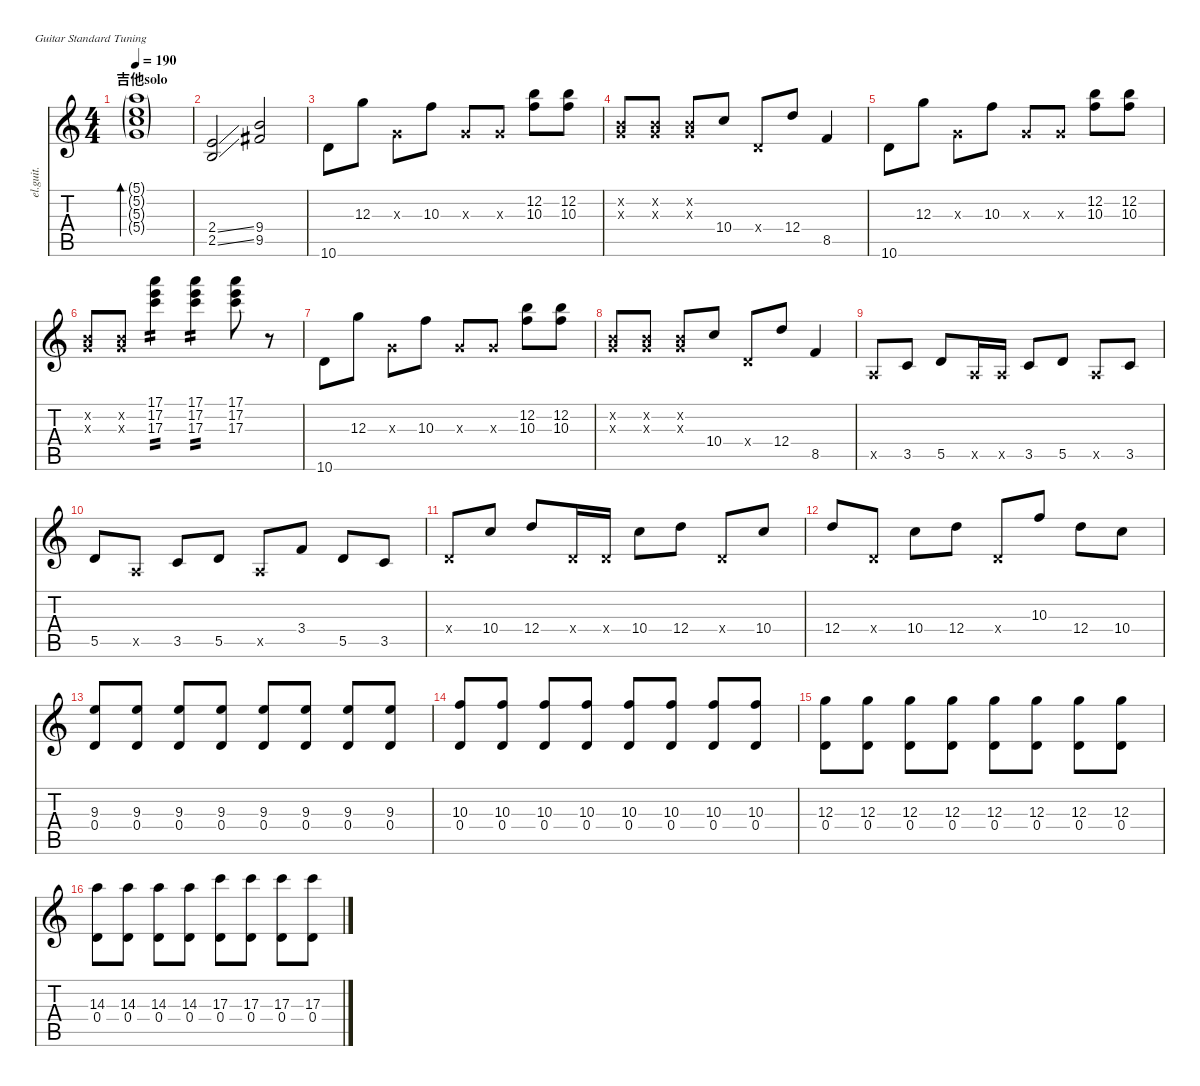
\defaultSystemsLayout 4
\hideDynamics
\bracketExtendMode nobrackets
\track ("後藤ひとり" "el.guit.") {solo instrument electricguitarclean}
\staff {score tabs}
\tuning (E4 B3 G3 D3 A2 E2)
\ts (4 4)
\section ("" "吉他solo")
\tempo 190
\clef g2
\ks c
(5.1{g} 5.2{g} 5.3{g} 5.4{g}).1{bd 120 dy mf instrument electricguitarclean beam Down} |
(2.4{ss} 2.5{ss}).2{beam Up} (9.4 9.5{acc #}).2{beam Up} |
10.6.8{beam Down} 12.3.8{beam Down} 0.3{x}.8{beam Down} 10.3.8{beam Down} 0.3{x}.8{beam Up} 0.3{x}.8{beam Up} (12.2 10.3).8{beam Down} (12.2 10.3).8{beam Down} |
(0.3{x} 0.2{x}).8{beam Up} (0.2{x} 0.3{x}).8{beam Up} (0.3{x} 0.2{x}).8{beam Up} 10.4.8{beam Up} 0.4{x}.8{beam Up} 12.4.8{beam Up} 8.5.4{beam Up} |
10.6.8{beam Down} 12.3.8{beam Down} 0.3{x}.8{beam Down} 10.3.8{beam Down} 0.3{x}.8{beam Up} 0.3{x}.8{beam Up} (12.2 10.3).8{beam Down} (12.2 10.3).8{beam Down} |
(0.2{x} 0.3{x}).8{beam Up} (0.2{x} 0.3{x}).8{beam Up} (17.3 17.2 17.1).4{tp 2 beam Down} (17.3 17.2 17.1).4{tp 2 beam Down} (17.3 17.2 17.1).8{beam Down} r.8{beam Down} |
10.6.8{beam Down} 12.3.8{beam Down} 0.3{x}.8{beam Down} 10.3.8{beam Down} 0.3{x}.8{beam Up} 0.3{x}.8{beam Up} (12.2 10.3).8{beam Down} (12.2 10.3).8{beam Down} |
(0.3{x} 0.2{x}).8{beam Up} (0.2{x} 0.3{x}).8{beam Up} (0.3{x} 0.2{x}).8{beam Up} 10.4.8{beam Up} 0.4{x}.8{beam Up} 12.4.8{beam Up} 8.5.4{beam Up} |
0.5{x}.8{beam Up} 3.5.8{beam Up} 5.5.8{beam Up} 0.5{x}.16{beam Up} 0.5{x}.16{beam Up} 3.5.8{beam Up} 5.5.8{beam Up} 0.5{x}.8{beam Up} 3.5.8{beam Up} |
5.5.8{beam Up} 0.5{x}.8{beam Up} 3.5.8{beam Up} 5.5.8{beam Up} 0.5{x}.8{beam Up} 3.4.8{beam Up} 5.5.8{beam Up} 3.5.8{beam Up} |
0.4{x}.8{beam Up} 10.4.8{beam Up} 12.4.8{beam Up} 0.4{x}.16{beam Up} 0.4{x}.16{beam Up} 10.4.8{beam Down} 12.4.8{beam Down} 0.4{x}.8{beam Up} 10.4.8{beam Up} |
12.4.8{beam Up} 0.4{x}.8{beam Up} 10.4.8{beam Down} 12.4.8{beam Down} 0.4{x}.8{beam Up} 10.3.8{beam Up} 12.4.8{beam Down} 10.4.8{beam Down} |
(0.4 9.3).8{beam Up} (0.4 9.3).8{beam Up} (0.4 9.3).8{beam Up} (0.4 9.3).8{beam Up} (0.4 9.3).8{beam Up} (0.4 9.3).8{beam Up} (0.4 9.3).8{beam Up} (0.4 9.3).8{beam Up} |
(10.3 0.4).8{beam Up} (10.3 0.4).8{beam Up} (10.3 0.4).8{beam Up} (10.3 0.4).8{beam Up} (10.3 0.4).8{beam Up} (10.3 0.4).8{beam Up} (10.3 0.4).8{beam Up} (10.3 0.4).8{beam Up} |
(12.3 0.4).8{beam Down} (12.3 0.4).8{beam Down} (12.3 0.4).8{beam Down} (12.3 0.4).8{beam Down} (12.3 0.4).8{beam Down} (12.3 0.4).8{beam Down} (12.3 0.4).8{beam Down} (12.3 0.4).8{beam Down} |
(14.3 0.4).8{beam Down} (14.3 0.4).8{beam Down} (14.3 0.4).8{beam Down} (14.3 0.4).8{beam Down} (17.3 0.4).8{beam Down} (17.3 0.4).8{beam Down} (17.3 0.4).8{beam Down} (17.3 0.4).8{beam Down}
